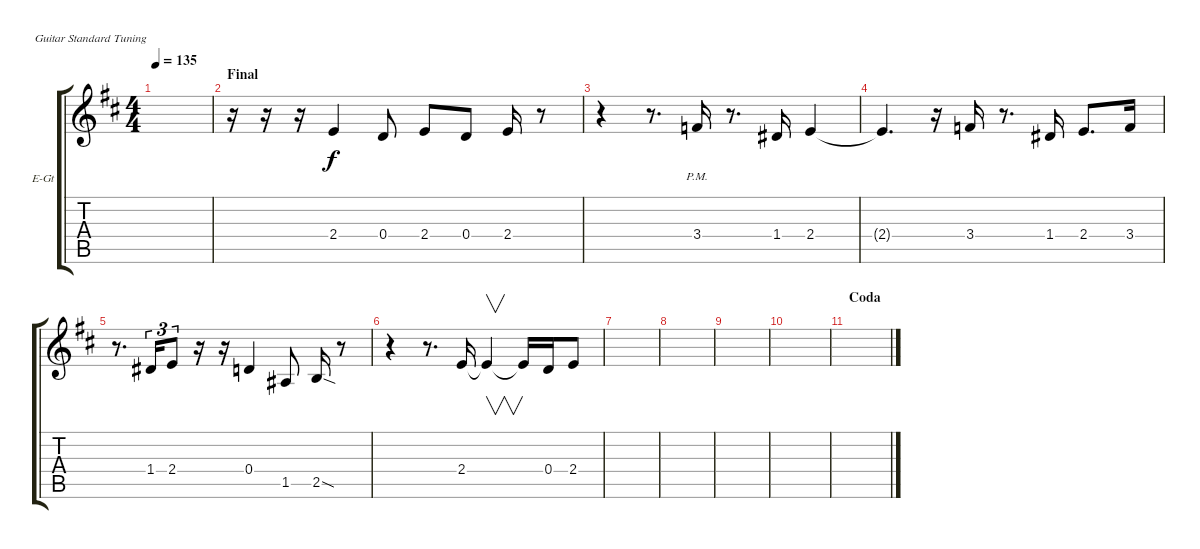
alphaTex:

\bracketExtendMode groupsimilarinstruments
\firstSystemTrackNameOrientation horizontal
\otherSystemsTrackNameOrientation horizontal
\track ("Guitar2" "E-Gt") {instrument electricguitarclean}
\staff {score tabs}
\tuning (E4 B3 G3 D3 A2 E2)
\ts (4 4)
\tempo 135
\clef g2
\ks d
|
\section ("" "Final")
r.16 r.16 r.16 2.4.4 0.4.8 2.4.8 0.4.8 2.4.16 r.8 |
r.4 r.8{d} 3.4{pm}.16 r.8{d} 1.4.16 2.4.4 |
2.4{t}.4{d} r.16 3.4.16 r.8{d} 1.4.16 2.4.8{d} 3.4.16 |
r.8{d} 1.4.16{tu (3 2)} 2.4.8{tu (3 2)} r.16 r.16 0.4.4 1.5.8 2.5{sod}.16 r.8 |
r.4 r.8{d} 2.4.16 2.4{t}.4{v} 2.4{t}.16 0.4.16 2.4.8 |
|
|
|
|
\section ("" "Coda")
